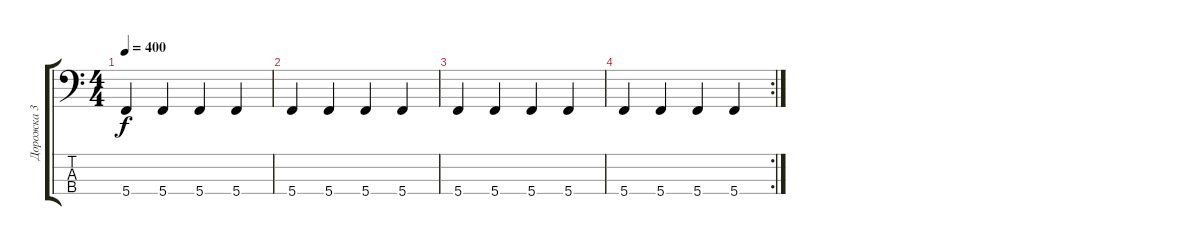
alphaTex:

\track ("Дорожка 3" "Дорожка 3") {instrument electricbassfinger}
\staff {score tabs}
\tuning (F2 C2 G1 C1) {hide}
\ts (4 4)
\tempo 400
\clef f4
\ks c
5.4.4{dy f} 5.4.4 5.4.4 5.4.4 |
5.4.4 5.4.4 5.4.4 5.4.4 |
5.4.4 5.4.4 5.4.4 5.4.4 |
\rc 2
5.4.4 5.4.4 5.4.4 5.4.4
